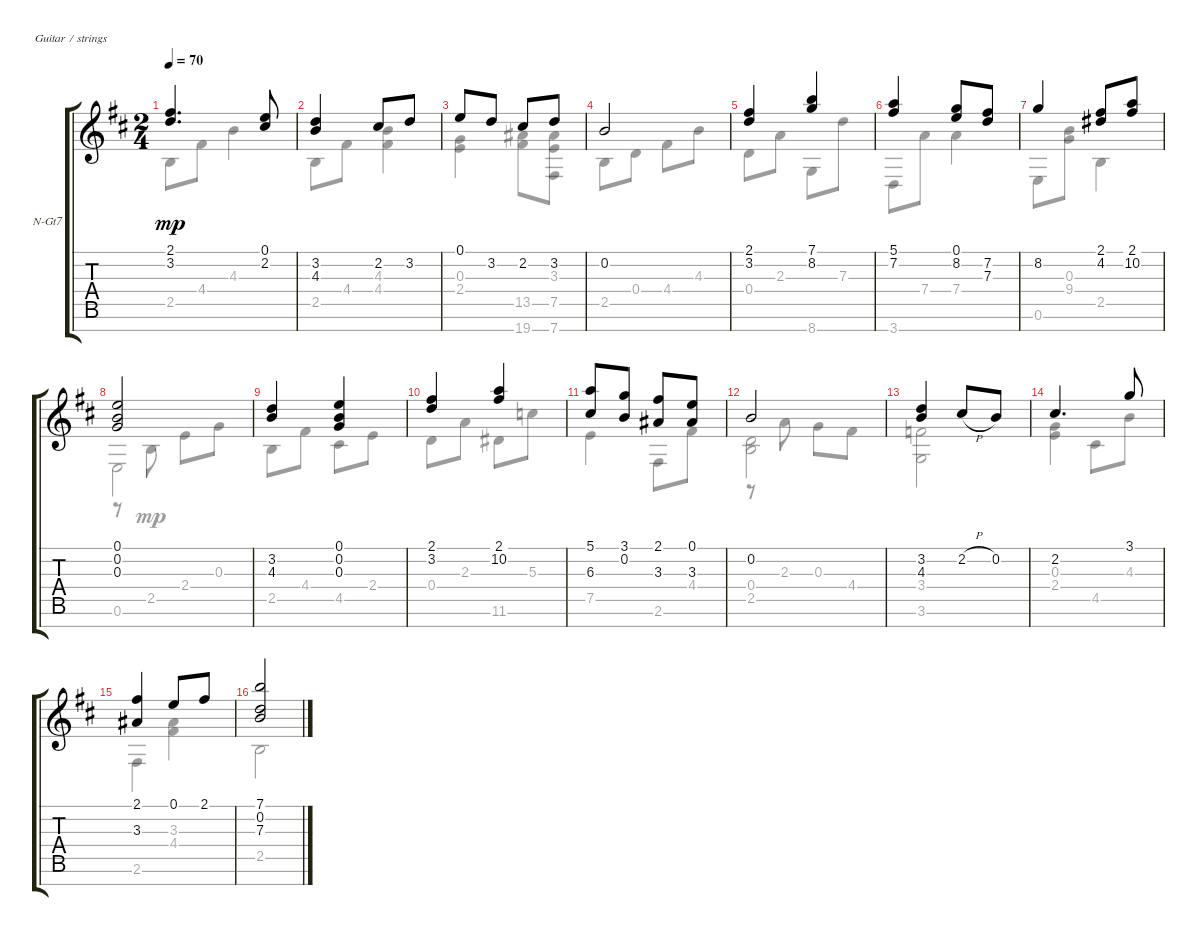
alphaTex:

\defaultSystemsLayout 4
\bracketExtendMode groupsimilarinstruments
\firstSystemTrackNameOrientation horizontal
\otherSystemsTrackNameOrientation horizontal
\track ("Nylon Guitar" "N-Gt7") {instrument acousticguitarnylon}
\staff {score tabs}
\tuning (E4 B3 G3 D3 A2 E2 B1)
\voice
\ts (2 4)
\tempo 70
\clef g2
\ks d
(2.1 3.2).4{d dy mp} (0.1 2.2).8 |
(3.2 4.3).4 2.2.8 3.2.8 |
0.1.8 3.2.8 2.2.8 3.2.8 |
0.2.2 |
(2.1 3.2).4 (7.1 8.2).4 |
(5.1 7.2).4 (8.2 0.1).8 (7.2 7.3).8 |
8.2.4 (2.1 4.2).8 (2.1 10.2).8 |
(0.1 0.2 0.3).2 |
(3.2 4.3).4 (0.3 0.2 0.1).4 |
(3.2 2.1).4 (2.1 10.2).4 |
(5.1 6.3).8 (0.2 3.1).8 (2.1 3.3).8 (3.3 0.1).8 |
0.2.2 |
(3.2 4.3).4 2.2{h}.8 0.2.8 |
2.2.4{d} 3.1.8 |
(2.1 3.3).4 0.1.8 2.1.8 |
(0.2 7.3 7.1).2
\voice
\clef g2
\ottava regular
\simile none
\ks d
2.5.8{dy mp} 4.4.8 4.3.4 |
2.5.8 4.4.8 (4.3 4.4).4 |
(0.3 2.4).4 (13.5 19.7).8 (3.3 7.5 7.7).8 |
2.5.8 0.4.8 4.4.8 4.3.8 |
0.4.8 2.3.8 8.7.8 7.3.8 |
3.7.8 7.4.8 7.4.4 |
0.6.8 (0.3 9.4).8 2.5.4 |
0.6.2 |
2.5.8 4.4.8 4.5.8 2.4.8 |
0.4.8 2.3.8 11.6.8 5.3.8 |
7.5.4 2.6.8 4.4.8 |
(0.4 2.5).2 |
(3.4 3.6).2 |
(0.3 2.4).4 4.5.8 4.3.8 |
2.6.4 (4.4 3.3).4 |
2.5.2
\voice
\clef g2
\ottava regular
\simile none
\ks d
|
|
|
|
|
|
|
r.8 2.5.8 2.4.8 0.3.8 |
|
|
|
r.8 2.3.8 0.3.8 4.4.8 |
|
|
|
